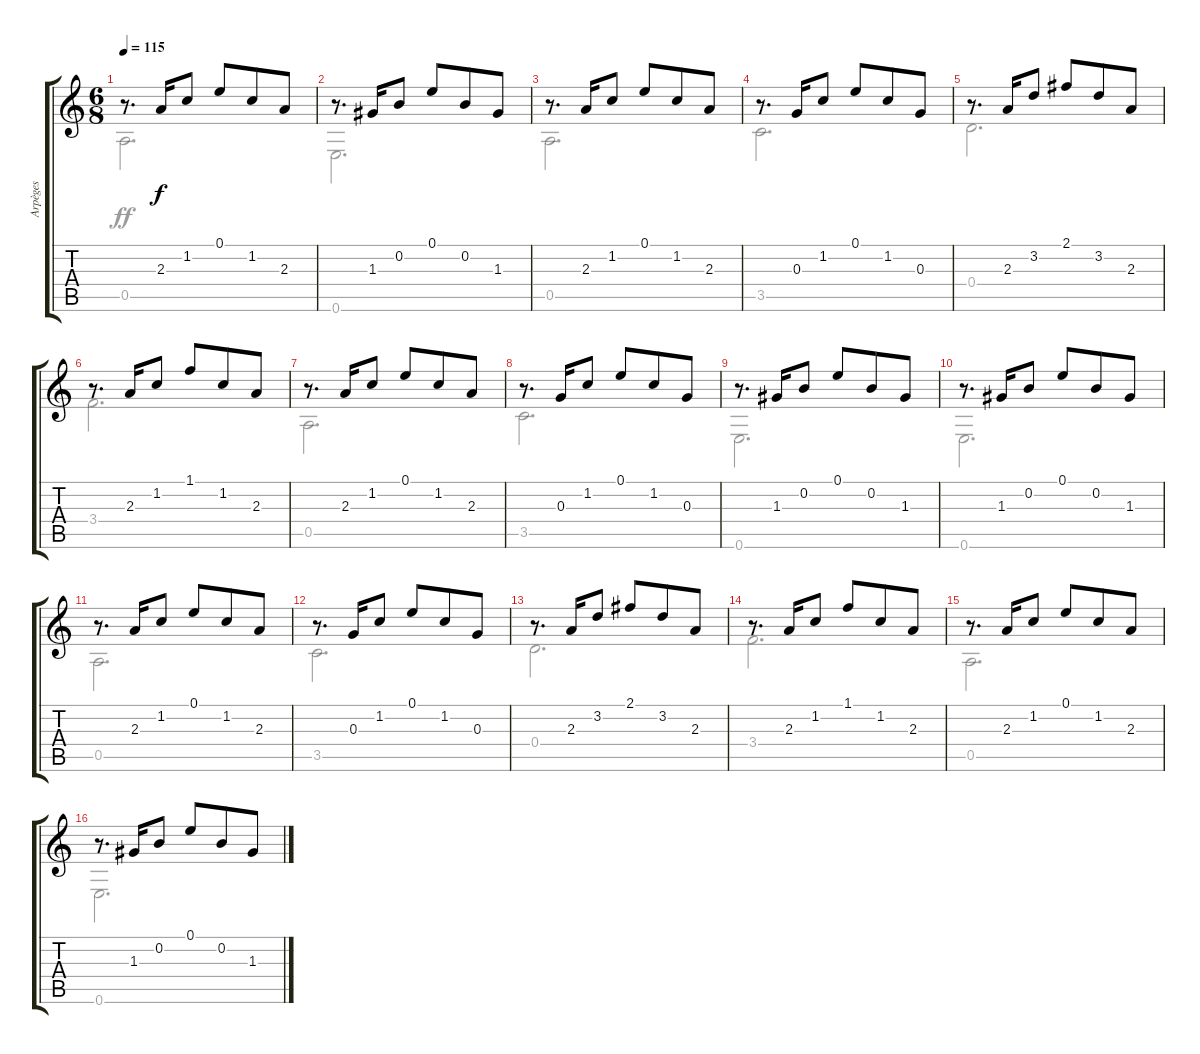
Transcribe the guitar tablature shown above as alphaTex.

\track ("Arpèges" "Arpèges") {instrument electricguitarjazz}
\staff {score tabs}
\tuning (E4 B3 G3 D3 A2 E2) {hide}
\voice
\ts (6 8)
\tempo 115
\clef g2
\ks c
r.8{d dy f} 2.3.16 1.2.8 0.1.8 1.2.8 2.3.8 |
r.8{d} 1.3.16 0.2.8 0.1.8 0.2.8 1.3.8 |
r.8{d} 2.3.16 1.2.8 0.1.8 1.2.8 2.3.8 |
r.8{d} 0.3.16 1.2.8 0.1.8 1.2.8 0.3.8 |
r.8{d} 2.3.16 3.2.8 2.1.8 3.2.8 2.3.8 |
r.8{d} 2.3.16 1.2.8 1.1.8 1.2.8 2.3.8 |
r.8{d} 2.3.16 1.2.8 0.1.8 1.2.8 2.3.8 |
r.8{d} 0.3.16 1.2.8 0.1.8 1.2.8 0.3.8 |
r.8{d} 1.3.16 0.2.8 0.1.8 0.2.8 1.3.8 |
r.8{d} 1.3.16 0.2.8 0.1.8 0.2.8 1.3.8 |
r.8{d} 2.3.16 1.2.8 0.1.8 1.2.8 2.3.8 |
r.8{d} 0.3.16 1.2.8 0.1.8 1.2.8 0.3.8 |
r.8{d} 2.3.16 3.2.8 2.1.8 3.2.8 2.3.8 |
r.8{d} 2.3.16 1.2.8 1.1.8 1.2.8 2.3.8 |
r.8{d} 2.3.16 1.2.8 0.1.8 1.2.8 2.3.8 |
r.8{d} 1.3.16 0.2.8 0.1.8 0.2.8 1.3.8
\voice
\clef g2
\ottava regular
\simile none
\ks c
0.5.2{d dy ff} |
0.6.2{d} |
0.5.2{d} |
3.5.2{d} |
0.4.2{d} |
3.4.2{d} |
0.5.2{d} |
3.5.2{d} |
0.6.2{d} |
0.6.2{d} |
0.5.2{d} |
3.5.2{d} |
0.4.2{d} |
3.4.2{d} |
0.5.2{d} |
0.6.2{d}
